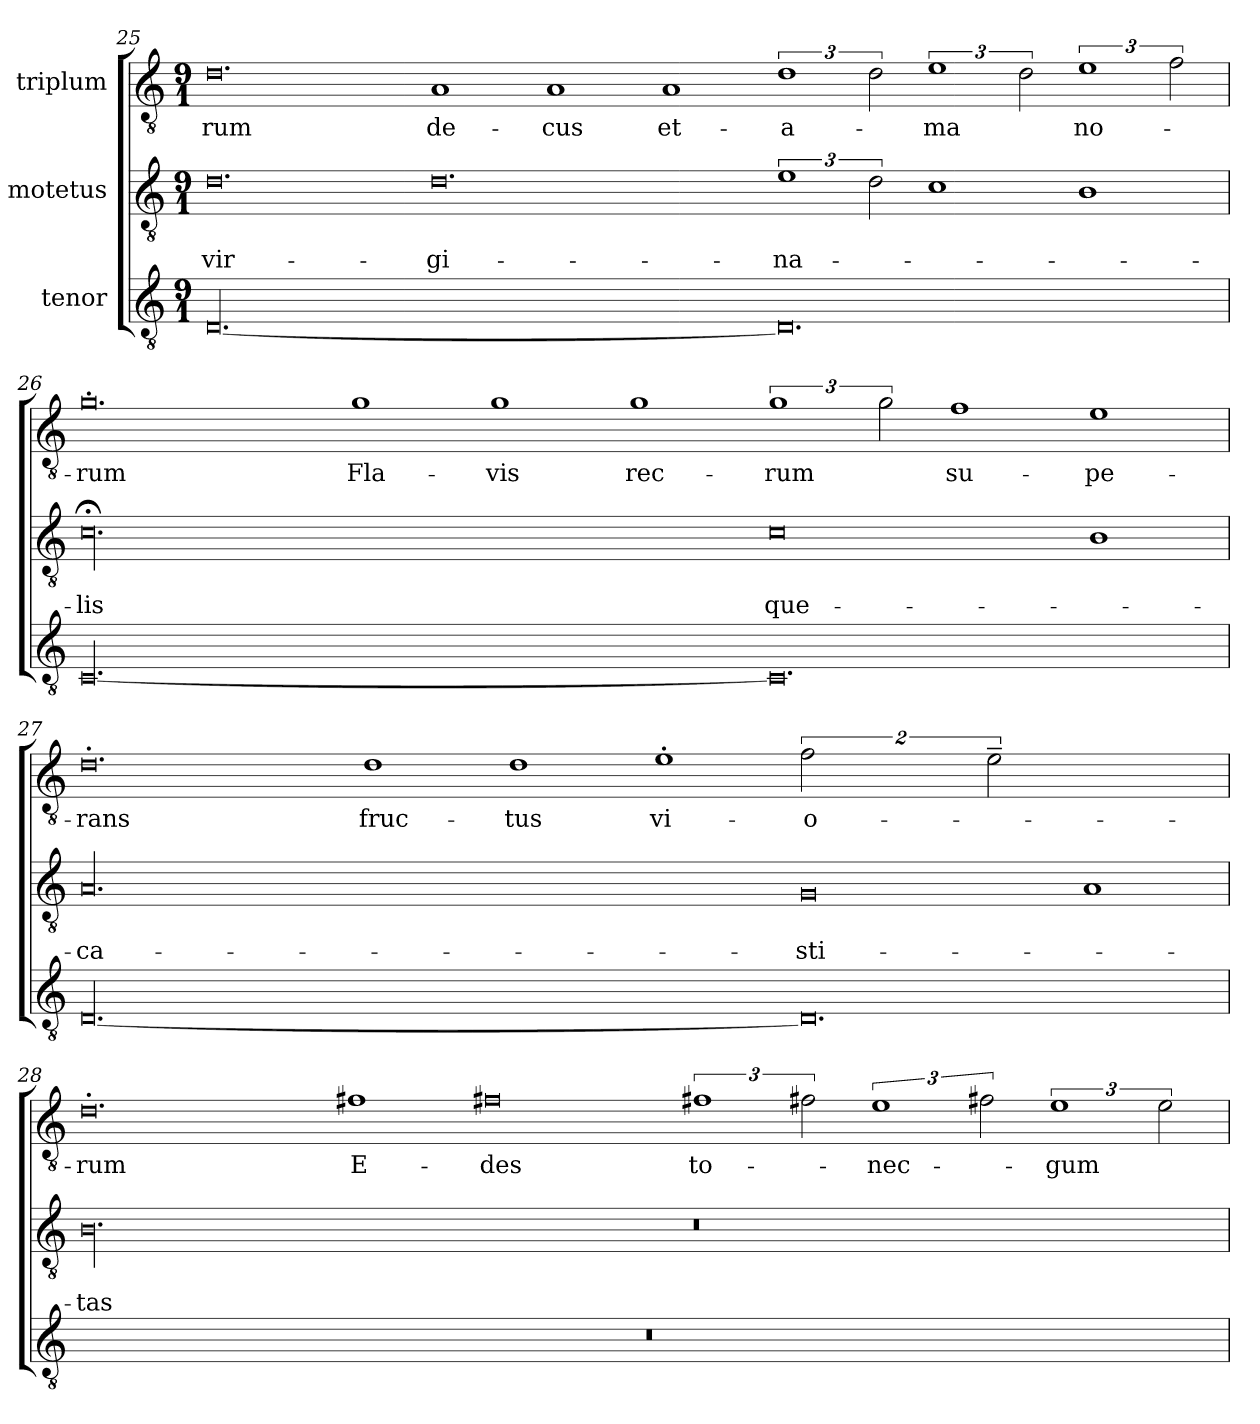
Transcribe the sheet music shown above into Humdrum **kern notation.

**kern	**kern	**text	**text	**kern	**text
*part3	*part2	*part2	*part2	*part1	*part1
*staff3	*staff2	*staff2	*staff2	*staff1	*staff1
*I"tenor	*I"motetus	*	*	*I"triplum	*
*clefGv2	*clefGv2	*	*	*clefGv2	*
*k[]	*k[]	*	*	*k[]	*
*C:	*C:	*	*	*C:	*
*M9/1	*M9/1	*	*	*M9/1	*
=25	=25	=25	=25	=25	=25
[00.D/	0.d\	.	vir-	0.d\	-rum
.	0.d\	.	-gi-	1A/	de-
.	.	.	.	1A/	-cus
.	.	.	.	1A/	et-
0.D/]	3%2e\	.	-na-	3%2d\	-a-
.	3d\	.	.	3d\	.
.	1c\	.	.	3%2e\	-ma
.	.	.	.	3d\	.
.	1B\	.	.	3%2e\	-no-
.	.	.	.	3f\	.
=26	=26	=26	=26	=26	=26
[00.C/	00.c;<\	.	-lis	0.g'\	-rum
.	.	.	.	1g\	Fla-
.	.	.	.	1g\	-vis
.	.	.	.	1g\	rec-
0.C/]	0c\	.	que-	3%2g\	-rum
.	.	.	.	3g\	.
.	.	.	.	1f\	su-
.	1B\	.	.	1e\	-pe-
=27	=27	=27	=27	=27	=27
[00.D/	00.A/	.	ca-	0.d'\	-rans
.	.	.	.	1d\	fruc-
.	.	.	.	1d\	-tus
.	.	.	.	1e'\	vi-
0.D/]	0G/	.	-sti-	2%3f\	-o-
.	.	.	.	2%3e~\	.
.	1A/	.	.	.	.
=28	=28	=28	=28	=28	=28
1%9r	00.B\	.	-tas	0.d'\	-rum
.	.	.	.	1f#X\	E-
.	.	.	.	0f#X\	-des
.	0.r	.	.	3%2f#X\	-to-
.	.	.	.	3f#X\	.
.	.	.	.	3%2e\	nec-
.	.	.	.	3f#X\	.
.	.	.	.	3%2e\	-gum
.	.	.	.	3e\	.
=	=	=	=	=	=
*-	*-	*-	*-	*-	*-
